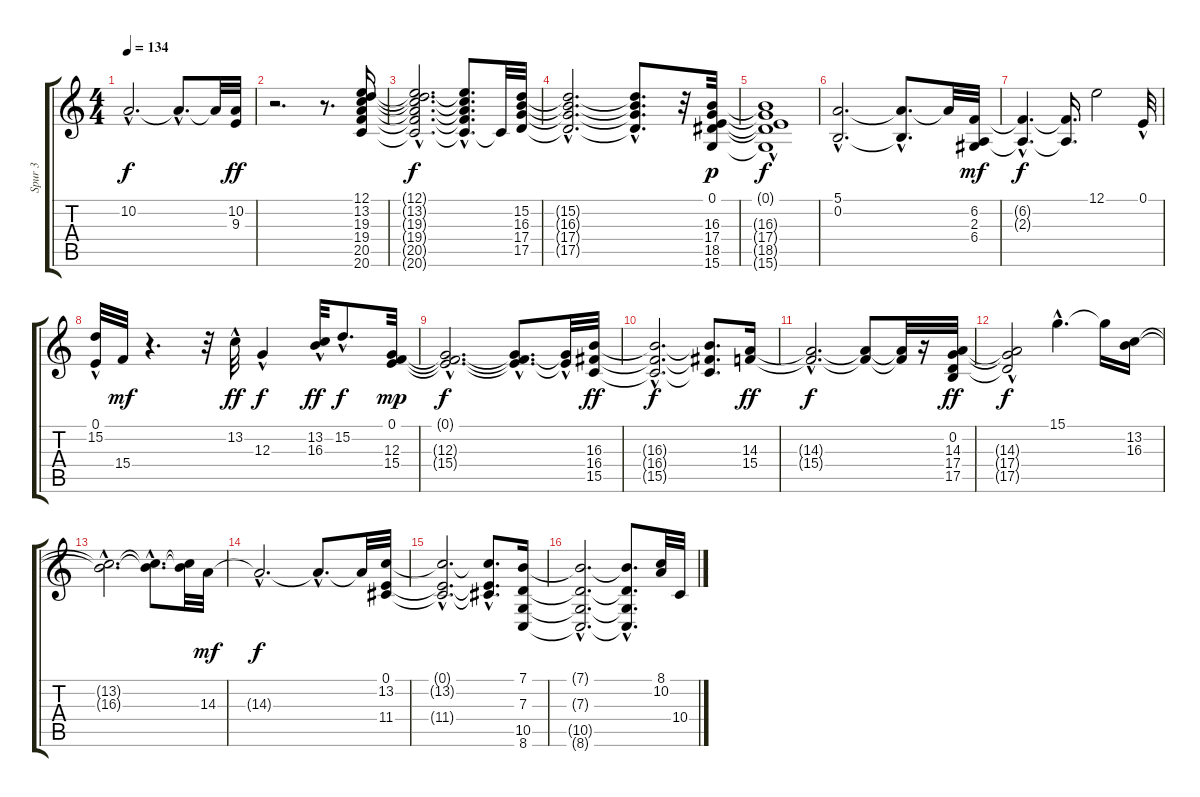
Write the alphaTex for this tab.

\track ("Spur 3" "Spur 3") {instrument stringensemble1}
\staff {score tabs}
\tuning (E4 B3 G3 D3 A2 E2) {hide}
\ts (4 4)
\tempo 134
\clef g2
\ks c
10.2{hac t}.2{d dy f} 10.2{hac t}.8{d} 10.2{t}.32 (10.2 9.3).32{dy ff} |
r.2{d} r.8{d} (12.1 13.2 19.3 19.4 20.5 20.6).16 |
(12.1{hac t} 13.2{hac t} 19.3{t} 19.4{hac t} 20.5{hac t} 20.6{hac t}).2{d dy f} (12.1{hac t} 13.2{hac t} 19.4{t} 20.5{t} 20.6{hac t}).8{d} 20.6{t}.32 (15.2 16.3 17.4 17.5).32 |
(15.2{hac t} 16.3{hac t} 17.4{hac t} 17.5{hac t}).2{d} (15.2{t} 16.3{hac t} 17.4{t} 17.5{hac t}).8{d} r.32 (0.1 16.3 17.4 18.5 15.6).32{dy p} |
(0.1{hac t} 16.3{hac t} 17.4{t} 18.5{hac t} 15.6{t}).1{dy f} |
(5.1{hac} 0.2{hac}).2{d} (5.1{hac t} 0.2{t}).8{d} 5.1{t}.32 (6.2 2.3 6.4).32{dy mf} |
(6.2{hac t} 2.3{hac t}).4{d dy f} (6.2{t} 2.3{t}).16{d} 12.1.2 0.1{hac}.32 |
(0.1 15.2{hac}).32 15.4.32{dy mf} r.4{d} r.32 13.2{hac}.32{dy ff} 12.3{hac}.4{dy f} (13.2 16.3{hac}).32{dy ff} 15.2{hac}.8{d dy f} (0.1 12.3 15.4).32{dy mp} |
(0.1{hac t} 12.3{hac t} 15.4{hac t}).2{d dy f} (0.1{hac t} 12.3{hac t} 15.4{t}).8{d} (0.1{hac t} 12.3{t}).32 (16.3 16.4 15.5).32{dy ff} |
(16.3{hac t} 16.4{hac t} 15.5{hac t}).2{d dy f} (16.3{t} 16.4{t} 15.5{t}).8{d} (14.3 15.4).16{dy ff} |
(14.3{hac t} 15.4{hac t}).2{d dy f} (14.3{t} 15.4{t}).8 (14.3{t} 15.4{t}).32 r.16 (0.2 14.3 17.4 17.5).32{dy ff} |
(14.3{hac t} 17.4{t} 17.5{hac t}).2{dy f} 15.1{hac}.4{d} 15.1{t}.16 (13.2 16.3).16 |
(13.2{hac t} 16.3{hac t}).2{d} (13.2{hac t} 16.3{hac t}).8{d} (13.2{t} 16.3{t}).32 14.3.32{dy mf} |
14.3{hac t}.2{d dy f} 14.3{hac t}.8{d} 14.3{t}.32 (0.1 13.2 11.4).32 |
(0.1{hac t} 13.2{hac t} 11.4{hac t}).2{d} (0.1{hac t} 13.2{hac t} 11.4{t}).8{d} (7.1 7.3 10.5 8.6).16 |
(7.1{hac t} 7.3{hac t} 10.5{hac t} 8.6{hac t}).2{d} (7.1{hac t} 7.3{t} 10.5{t} 8.6{t}).8{d} (8.1 10.2).32 10.4.32
